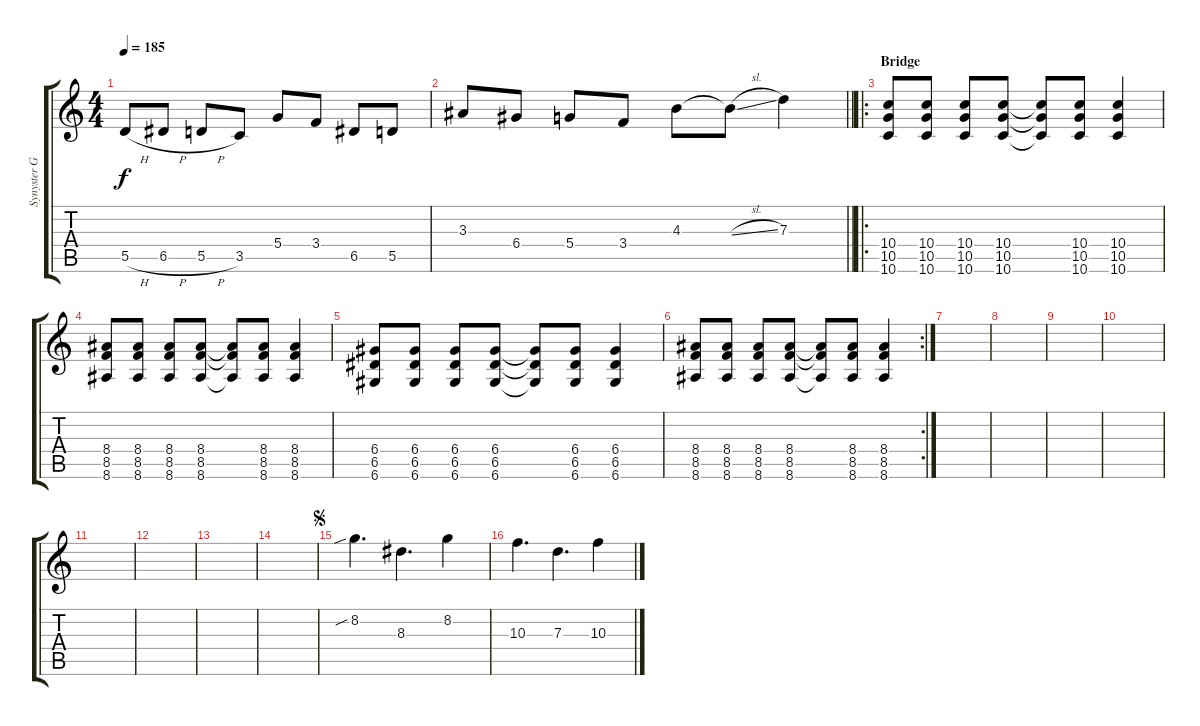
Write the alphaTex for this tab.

\track ("Synyster Gates" "Synyster G") {instrument distortionguitar}
\staff {score tabs}
\tuning (E4 B3 G3 D3 A2 D2) {hide}
\ts (4 4)
\tempo 185
\clef g2
\ks c
5.5{h}.8{dy f} 6.5{h}.8 5.5{h}.8 3.5.8 5.4.8 3.4.8 6.5.8 5.5.8 |
\barLineRight lightlight
3.3.8 6.4.8 5.4.8 3.4.8 4.3.8 4.3{sl t}.8 7.3.4 |
\ro
\section ("" "Bridge")
(10.4 10.5 10.6).8 (10.4 10.5 10.6).8 (10.4 10.5 10.6).8 (10.4 10.5 10.6).8 (10.4{t} 10.5{t} 10.6{t}).8 (10.4 10.5 10.6).8 (10.4 10.5 10.6).4 |
(8.4 8.5 8.6).8 (8.4 8.5 8.6).8 (8.4 8.5 8.6).8 (8.4 8.5 8.6).8 (8.4{t} 8.5{t} 8.6{t}).8 (8.4 8.5 8.6).8 (8.4 8.5 8.6).4 |
(6.4 6.5 6.6).8 (6.4 6.5 6.6).8 (6.4 6.5 6.6).8 (6.4 6.5 6.6).8 (6.4{t} 6.5{t} 6.6{t}).8 (6.4 6.5 6.6).8 (6.4 6.5 6.6).4 |
\rc 2
(8.4 8.5 8.6).8 (8.4 8.5 8.6).8 (8.4 8.5 8.6).8 (8.4 8.5 8.6).8 (8.4{t} 8.5{t} 8.6{t}).8 (8.4 8.5 8.6).8 (8.4 8.5 8.6).4 |
|
|
|
|
|
|
|
|
\jump segno
8.2{sib}.4{d} 8.3.4{d} 8.2.4 |
10.3.4{d} 7.3.4{d} 10.3.4
